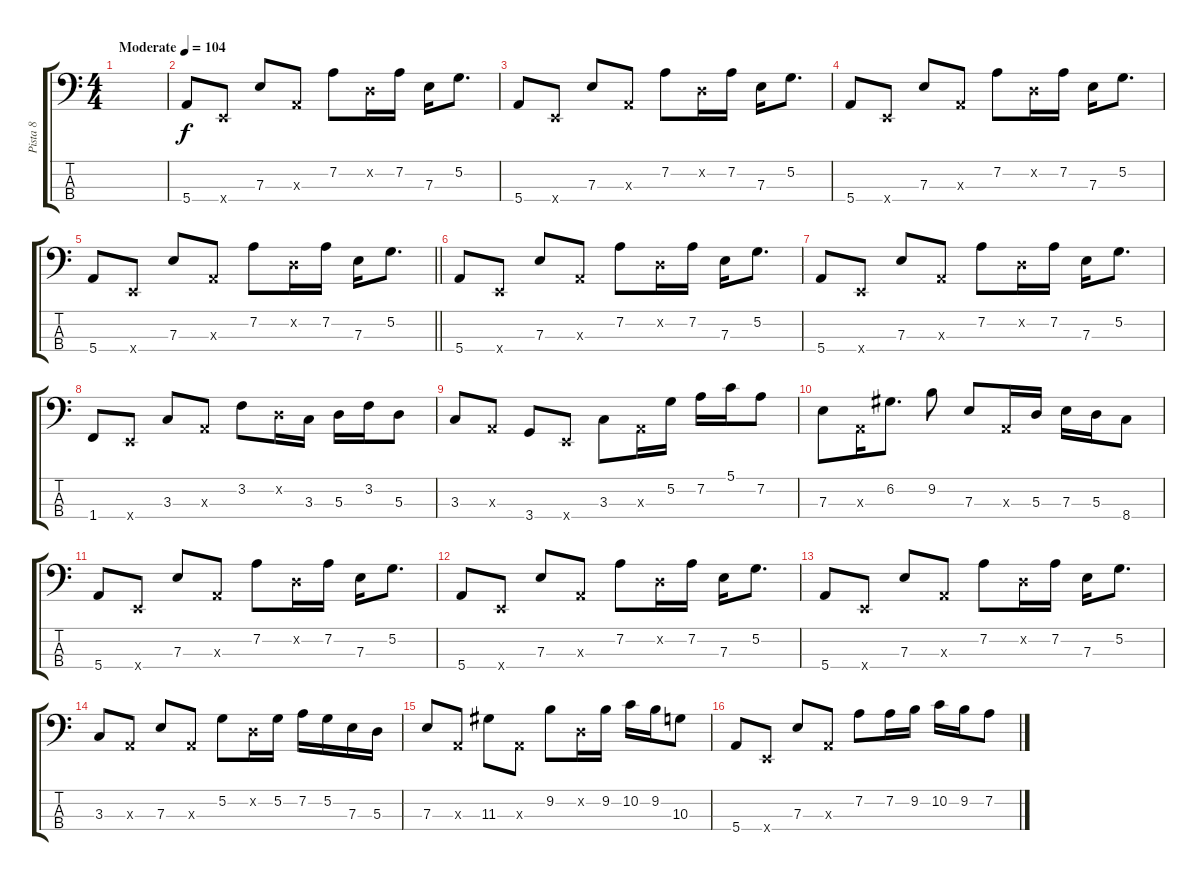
\track ("Pista 8" "Pista 8") {instrument electricbassfinger}
\staff {score tabs}
\tuning (G2 D2 A1 E1) {hide}
\ts (4 4)
\tempo (104 "Moderate")
\clef f4
\ks c
|
5.4.8 0.4{x}.8 7.3.8 0.3{x}.8 7.2.8 0.2{x}.16 7.2.16 7.3.16 5.2.8{d} |
5.4.8 0.4{x}.8 7.3.8 0.3{x}.8 7.2.8 0.2{x}.16 7.2.16 7.3.16 5.2.8{d} |
5.4.8 0.4{x}.8 7.3.8 0.3{x}.8 7.2.8 0.2{x}.16 7.2.16 7.3.16 5.2.8{d} |
\barLineRight lightlight
5.4.8 0.4{x}.8 7.3.8 0.3{x}.8 7.2.8 0.2{x}.16 7.2.16 7.3.16 5.2.8{d} |
5.4.8 0.4{x}.8 7.3.8 0.3{x}.8 7.2.8 0.2{x}.16 7.2.16 7.3.16 5.2.8{d} |
5.4.8 0.4{x}.8 7.3.8 0.3{x}.8 7.2.8 0.2{x}.16 7.2.16 7.3.16 5.2.8{d} |
1.4.8 0.4{x}.8 3.3.8 0.3{x}.8 3.2.8 0.2{x}.16 3.3.16 5.3.16 3.2.16 5.3.8 |
3.3.8 0.3{x}.8 3.4.8 0.4{x}.8 3.3.8 0.3{x}.16 5.2.16 7.2.16 5.1.16 7.2.8 |
7.3.8 0.3{x}.16 6.2.8{d} 9.2.8 7.3.8 0.3{x}.16 5.3.16 7.3.16 5.3.16 8.4.8 |
5.4.8 0.4{x}.8 7.3.8 0.3{x}.8 7.2.8 0.2{x}.16 7.2.16 7.3.16 5.2.8{d} |
5.4.8 0.4{x}.8 7.3.8 0.3{x}.8 7.2.8 0.2{x}.16 7.2.16 7.3.16 5.2.8{d} |
5.4.8 0.4{x}.8 7.3.8 0.3{x}.8 7.2.8 0.2{x}.16 7.2.16 7.3.16 5.2.8{d} |
3.3.8 0.3{x}.8 7.3.8 0.3{x}.8 5.2.8 0.2{x}.16 5.2.16 7.2.16 5.2.16 7.3.16 5.3.16 |
7.3.8 0.3{x}.8 11.3.8 0.3{x}.8 9.2.8 0.2{x}.16 9.2.16 10.2.16 9.2.16 10.3.8 |
5.4.8 0.4{x}.8 7.3.8 0.3{x}.8 7.2.8 7.2.16 9.2.16 10.2.16 9.2.16 7.2.8
